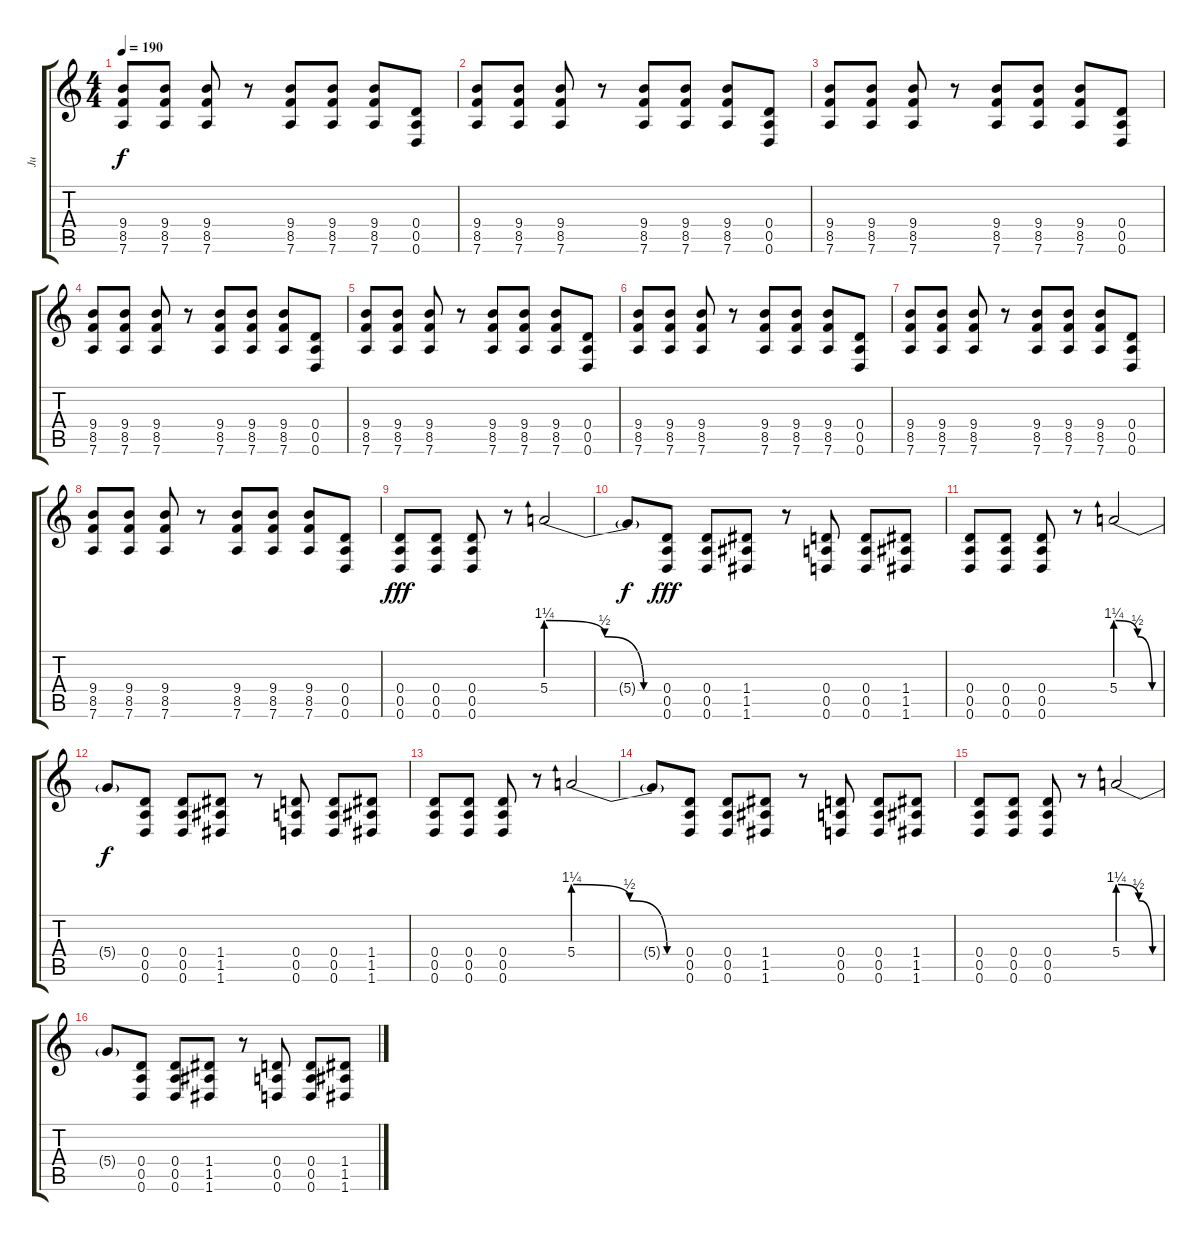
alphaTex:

\track ("Ju" "Ju") {instrument distortionguitar}
\staff {score tabs}
\tuning (E4 B3 G3 D3 A2 D2) {hide}
\ts (4 4)
\tempo 190
\clef g2
\ks c
(9.4 8.5 7.6).8{dy f} (9.4 8.5 7.6).8 (9.4 8.5 7.6).8 r.8 (9.4 8.5 7.6).8 (9.4 8.5 7.6).8 (9.4 8.5 7.6).8 (0.4 0.5 0.6).8 |
(9.4 8.5 7.6).8 (9.4 8.5 7.6).8 (9.4 8.5 7.6).8 r.8 (9.4 8.5 7.6).8 (9.4 8.5 7.6).8 (9.4 8.5 7.6).8 (0.4 0.5 0.6).8 |
(9.4 8.5 7.6).8 (9.4 8.5 7.6).8 (9.4 8.5 7.6).8 r.8 (9.4 8.5 7.6).8 (9.4 8.5 7.6).8 (9.4 8.5 7.6).8 (0.4 0.5 0.6).8 |
(9.4 8.5 7.6).8 (9.4 8.5 7.6).8 (9.4 8.5 7.6).8 r.8 (9.4 8.5 7.6).8 (9.4 8.5 7.6).8 (9.4 8.5 7.6).8 (0.4 0.5 0.6).8 |
(9.4 8.5 7.6).8 (9.4 8.5 7.6).8 (9.4 8.5 7.6).8 r.8 (9.4 8.5 7.6).8 (9.4 8.5 7.6).8 (9.4 8.5 7.6).8 (0.4 0.5 0.6).8 |
(9.4 8.5 7.6).8 (9.4 8.5 7.6).8 (9.4 8.5 7.6).8 r.8 (9.4 8.5 7.6).8 (9.4 8.5 7.6).8 (9.4 8.5 7.6).8 (0.4 0.5 0.6).8 |
(9.4 8.5 7.6).8 (9.4 8.5 7.6).8 (9.4 8.5 7.6).8 r.8 (9.4 8.5 7.6).8 (9.4 8.5 7.6).8 (9.4 8.5 7.6).8 (0.4 0.5 0.6).8 |
(9.4 8.5 7.6).8 (9.4 8.5 7.6).8 (9.4 8.5 7.6).8 r.8 (9.4 8.5 7.6).8 (9.4 8.5 7.6).8 (9.4 8.5 7.6).8 (0.4 0.5 0.6).8 |
(0.4 0.5 0.6).8{dy fff} (0.4 0.5 0.6).8 (0.4 0.5 0.6).8 r.8 5.4{be (custom 0 5 30 2 50 0 60 0)}.2 |
5.4{t}.8{dy f} (0.4 0.5 0.6).8{dy fff} (0.4 0.5 0.6).8 (1.4 1.5 1.6).8 r.8 (0.4 0.5 0.6).8 (0.4 0.5 0.6).8 (1.4 1.5 1.6).8 |
(0.4 0.5 0.6).8 (0.4 0.5 0.6).8 (0.4 0.5 0.6).8 r.8 5.4{be (custom 0 5 30 2 50 0 60 0)}.2 |
5.4{t}.8{dy f} (0.4 0.5 0.6).8 (0.4 0.5 0.6).8 (1.4 1.5 1.6).8 r.8 (0.4 0.5 0.6).8 (0.4 0.5 0.6).8 (1.4 1.5 1.6).8 |
(0.4 0.5 0.6).8 (0.4 0.5 0.6).8 (0.4 0.5 0.6).8 r.8 5.4{be (custom 0 5 30 2 50 0 60 0)}.2 |
5.4{t}.8 (0.4 0.5 0.6).8 (0.4 0.5 0.6).8 (1.4 1.5 1.6).8 r.8 (0.4 0.5 0.6).8 (0.4 0.5 0.6).8 (1.4 1.5 1.6).8 |
(0.4 0.5 0.6).8 (0.4 0.5 0.6).8 (0.4 0.5 0.6).8 r.8 5.4{be (custom 0 5 30 2 50 0 60 0)}.2 |
5.4{t}.8 (0.4 0.5 0.6).8 (0.4 0.5 0.6).8 (1.4 1.5 1.6).8 r.8 (0.4 0.5 0.6).8 (0.4 0.5 0.6).8 (1.4 1.5 1.6).8
